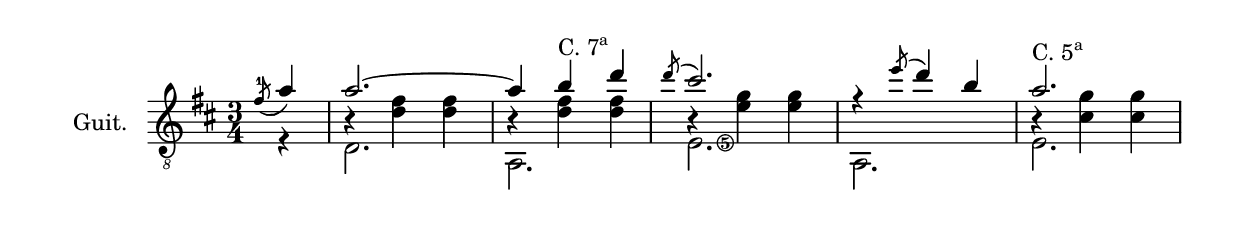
\version "2.14.1"
\paper {
ragged-last = ##f
}
PartPOneVoiceOne =  \relative fis' {
        \clef "treble_8" \key d \major \time 3/4 \partial 4
        \slurDown\acciaccatura { fis8-1 } \voiceOne a4 % 0
        a2. ~ | % 1
        a4 b4 ^\markup { C. \concat { 7 \super a } } d4 | % 2
        \slurUp\acciaccatura { d8 } cis2. | % 3
        r4 \acciaccatura { e8 } d4 b4 | % 4
        a2. ^\markup { C. \concat { 5 \super a } } \break | % 5
	}
PartPOneVoiceTwo =  \relative d {
        \grace s8 \voiceTwo r4 % 0
        d2. | % 1
        a2. | % 2
        \set stringNumberOrientations = #'(right)
        <e'\5>2. | % 3
        a,2. | % 4
        e'2. | % 5
        }
PartPOneVoiceFour =  \relative d' {
        \grace s8 \voiceFour s4 % 0
        \override Voice.Rest #'staff-position = #0 r4 <d fis>4 <d fis>4 | % 1
        r4 <d fis>4 <d fis>4 | % 2
        r4 <e g>4 <e g>4 | % 3
        s2. | % 4
        r4 <cis g'>4 <cis g'>4 | % 5
        }
    \new Staff {
        \set Staff.instrumentName = "Guit."
        <<
            \context Voice = "PartPOneVoiceOne" { \voiceOne \PartPOneVoiceOne }
            \context Voice = "PartPOneVoiceTwo" { \voiceTwo \PartPOneVoiceTwo }
            \context Voice = "PartPOneVoiceFour" { \voiceFour \PartPOneVoiceFour }
        >>
      }



